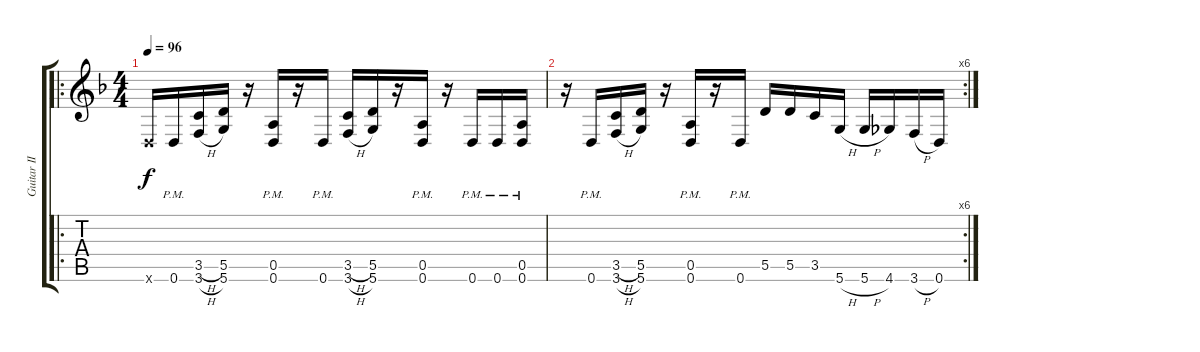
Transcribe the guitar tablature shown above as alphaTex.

\track ("Guitar II" "Guitar II") {instrument distortionguitar}
\staff {score tabs}
\tuning (E4 B3 G3 D3 A2 D2) {hide}
\ro
\ts (4 4)
\tempo 96
\clef g2
\ks f
0.6{x}.16{dy f} 0.6{pm}.16 (3.5{h} 3.6{h}).16 (5.5 5.6).16 r.16 (0.5{pm} 0.6{pm}).16 r.16 0.6{pm}.16 (3.5{h} 3.6{h}).16 (5.5 5.6).16 r.16 (0.5{pm} 0.6{pm}).16 r.16 0.6{pm}.16 0.6{pm}.16 (0.5{pm} 0.6{pm}).16 |
\rc 6
r.16 0.6{pm}.16 (3.5{h} 3.6{h}).16 (5.5 5.6).16 r.16 (0.5{pm} 0.6{pm}).16 r.16 0.6{pm}.16 5.5.16 5.5.16 3.5.16 5.6{h}.16 5.6{h}.16 4.6.16 3.6{h}.16 0.6.16
